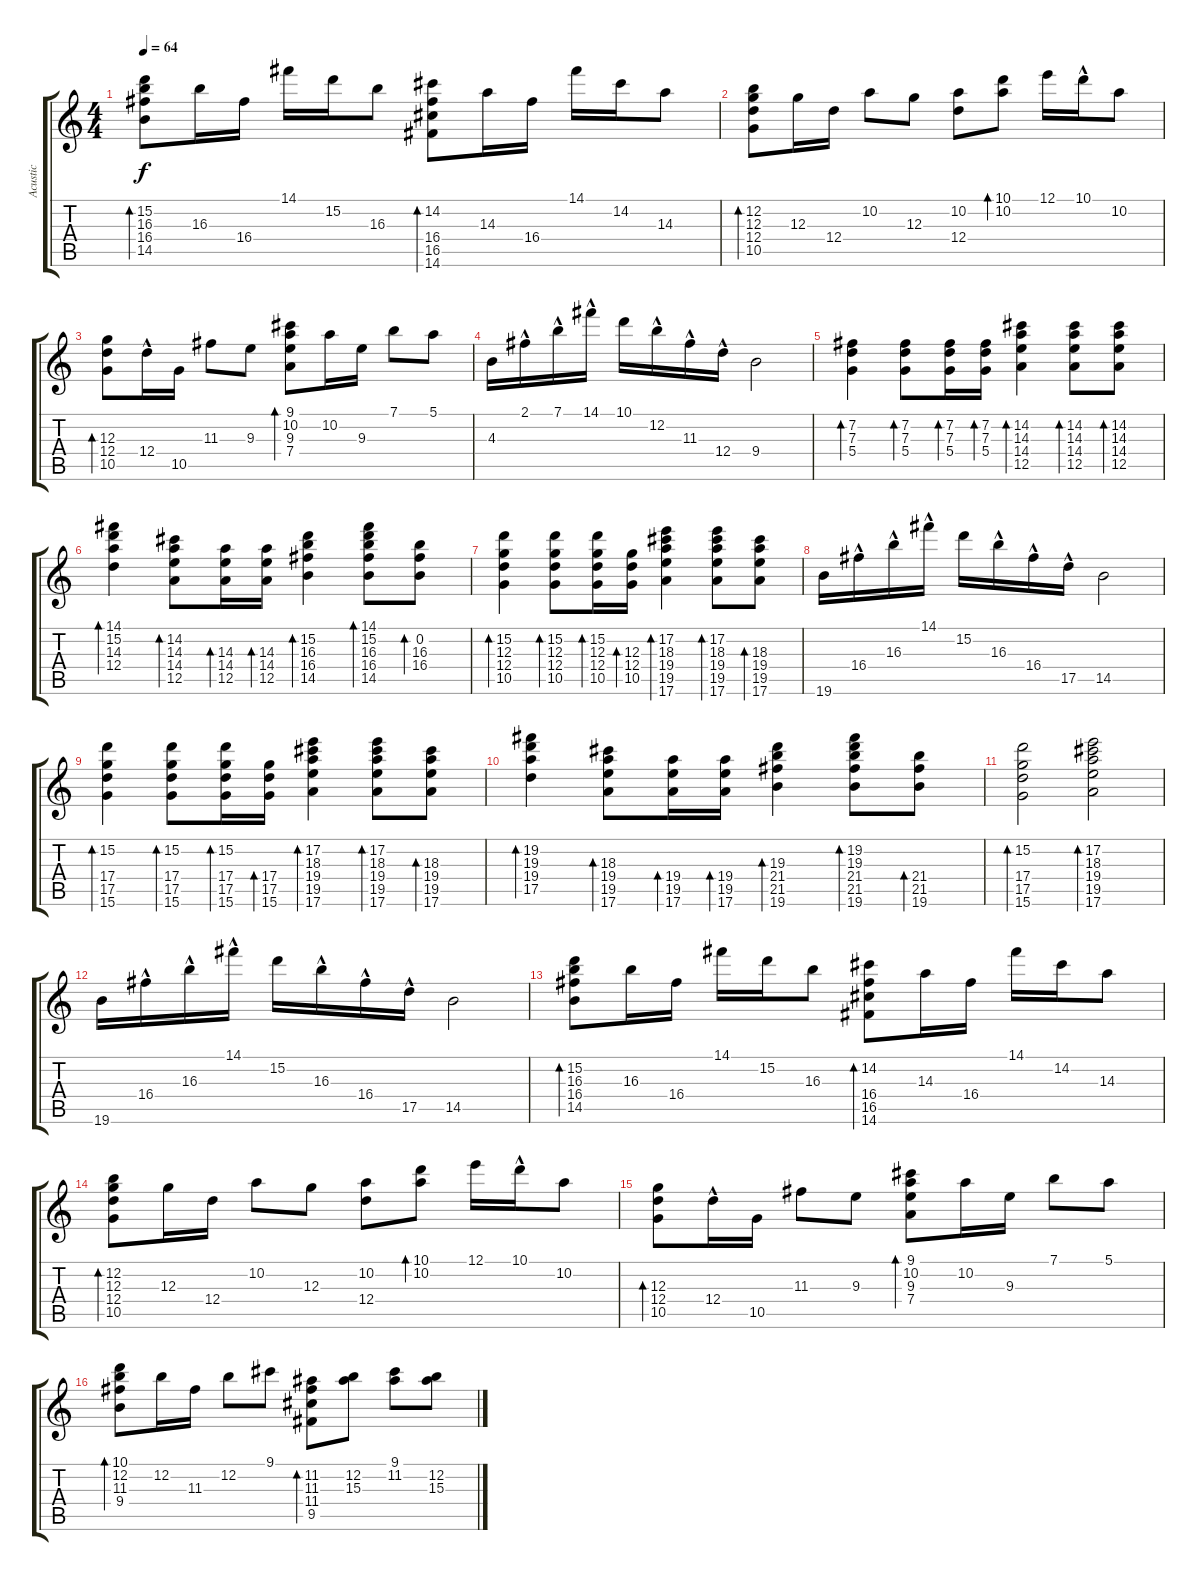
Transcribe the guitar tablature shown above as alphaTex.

\track ("  Acustic Guitar" "  Acustic ") {instrument acousticguitarsteel}
\staff {score tabs}
\tuning (E4 B3 G3 D3 A2 E2) {hide}
\ts (4 4)
\tempo 64
\clef g2
\ks c
(15.2 16.3 16.4 14.5).8{bd 60 dy f} 16.3.16 16.4.16 14.1.16 15.2.16 16.3.8 (14.2 16.4 16.5 14.6).8{bd 60} 14.3.16 16.4.16 14.1.16 14.2.16 14.3.8 |
(12.2 12.3 12.4 10.5).8{bd 60} 12.3.16 12.4.16 10.2.8 12.3.8 (10.2 12.4).8 (10.1 10.2).8{bd 60} 12.1.16 10.1{hac}.16 10.2.8 |
(12.3 12.4 10.5).8{bd 60} 12.4{hac}.16 10.5.16 11.3.8 9.3.8 (9.1 10.2 9.3 7.4).8{bd 60} 10.2.16 9.3.16 7.1.8 5.1.8 |
4.3.16 2.1{hac}.16 7.1{hac}.16 14.1{hac}.16 10.1.16 12.2{hac}.16 11.3{hac}.16 12.4{hac}.16 9.4.2 |
(7.2 7.3 5.4).4{bd 60} (7.2 7.3 5.4).8{bd 60} (7.2 7.3 5.4).16{bd 60} (7.2 7.3 5.4).16{bd 60} (14.2 14.3 14.4 12.5).4{bd 60} (14.2 14.3 14.4 12.5).8{bd 60} (14.2 14.3 14.4 12.5).8{bd 60} |
(14.1 15.2 14.3 12.4).4{bd 60} (14.2 14.3 14.4 12.5).8{bd 60} (14.3 14.4 12.5).16{bd 60} (14.3 14.4 12.5).16{bd 60} (15.2 16.3 16.4 14.5).4{bd 60} (14.1 15.2 16.3 16.4 14.5).8{bd 60} (0.2 16.3 16.4).8{bd 60} |
(15.2 12.3 12.4 10.5).4{bd 60} (15.2 12.3 12.4 10.5).8{bd 60} (15.2 12.3 12.4 10.5).16{bd 60} (12.3 12.4 10.5).16{bd 60} (17.2 18.3 19.4 19.5 17.6).4{bd 60} (17.2 18.3 19.4 19.5 17.6).8{bd 60} (18.3 19.4 19.5 17.6).8{bd 60} |
19.6.16 16.4{hac}.16 16.3{hac}.16 14.1{hac}.16 15.2.16 16.3{hac}.16 16.4{hac}.16 17.5{hac}.16 14.5.2 |
(15.2 17.4 17.5 15.6).4{bd 60} (15.2 17.4 17.5 15.6).8{bd 60} (15.2 17.4 17.5 15.6).16{bd 60} (17.4 17.5 15.6).16{bd 60} (17.2 18.3 19.4 19.5 17.6).4{bd 60} (17.2 18.3 19.4 19.5 17.6).8{bd 60} (18.3 19.4 19.5 17.6).8{bd 60} |
(19.2 19.3 19.4 17.5).4{bd 60} (18.3 19.4 19.5 17.6).8{bd 60} (19.4 19.5 17.6).16{bd 60} (19.4 19.5 17.6).16{bd 60} (19.3 21.4 21.5 19.6).4{bd 60} (19.2 19.3 21.4 21.5 19.6).8{bd 60} (21.4 21.5 19.6).8{bd 60} |
(15.2 17.4 17.5 15.6).2{bd 60} (17.2 18.3 19.4 19.5 17.6).2{bd 60} |
19.6.16 16.4{hac}.16 16.3{hac}.16 14.1{hac}.16 15.2.16 16.3{hac}.16 16.4{hac}.16 17.5{hac}.16 14.5.2 |
(15.2 16.3 16.4 14.5).8{bd 60} 16.3.16 16.4.16 14.1.16 15.2.16 16.3.8 (14.2 16.4 16.5 14.6).8{bd 60} 14.3.16 16.4.16 14.1.16 14.2.16 14.3.8 |
(12.2 12.3 12.4 10.5).8{bd 60} 12.3.16 12.4.16 10.2.8 12.3.8 (10.2 12.4).8 (10.1 10.2).8{bd 60} 12.1.16 10.1{hac}.16 10.2.8 |
(12.3 12.4 10.5).8{bd 60} 12.4{hac}.16 10.5.16 11.3.8 9.3.8 (9.1 10.2 9.3 7.4).8{bd 60} 10.2.16 9.3.16 7.1.8 5.1.8 |
(10.1 12.2 11.3 9.4).8{bd 60} 12.2.16 11.3.16 12.2.8 9.1.8 (11.2 11.3 11.4 9.5).8{bd 60} (12.2 15.3).8 (9.1 11.2).8 (12.2 15.3).8
